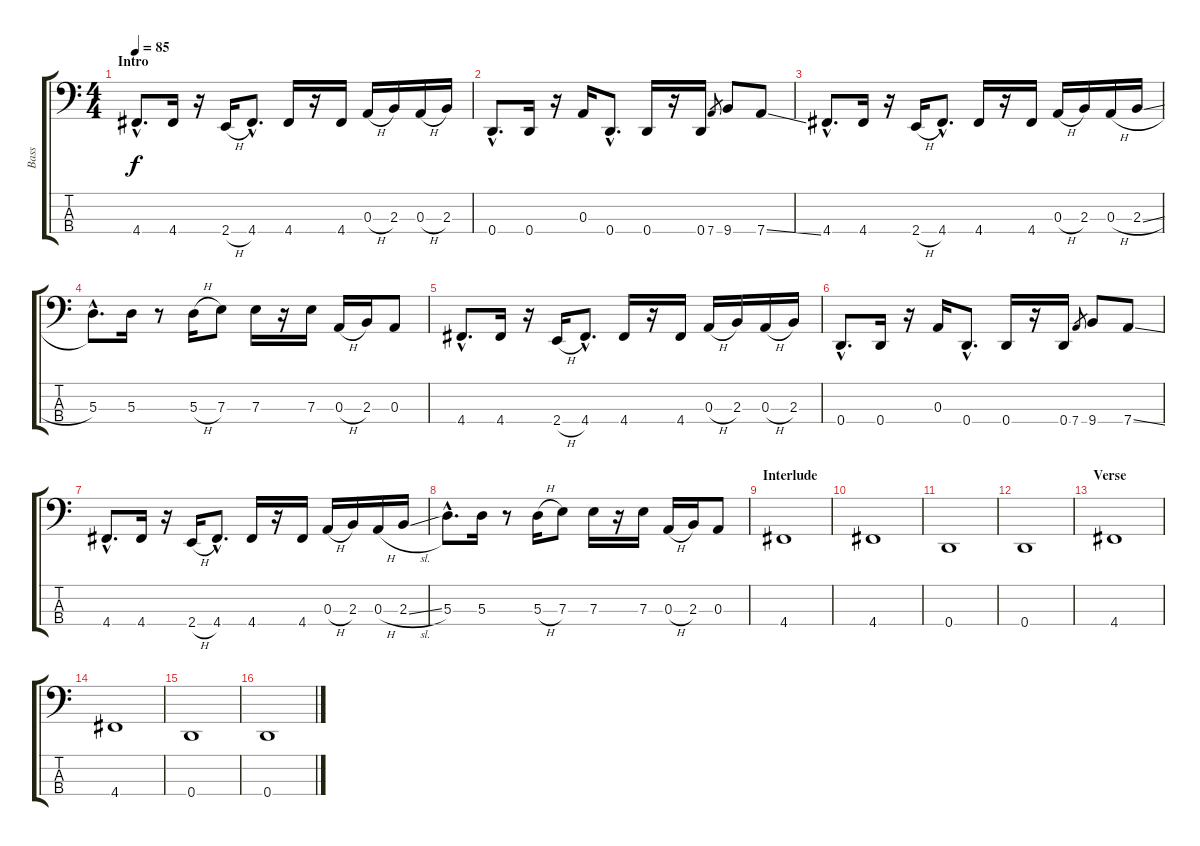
\track ("Bass" "Bass") {instrument electricbassfinger}
\staff {score tabs}
\tuning (G2 D2 A1 D1) {hide}
\ts (4 4)
\section ("" "Intro")
\tempo 85
\clef f4
\ks c
4.4{hac}.8{d dy f instrument electricbassfinger} 4.4.16 r.16 2.4{h}.16 4.4{hac}.8{d} 4.4.16 r.16 4.4.16 0.3{h}.16 2.3.16 0.3{h}.16 2.3.16 |
0.4{hac}.8{d} 0.4.16 r.16 0.3.16 0.4{hac}.8{d} 0.4.16 r.16 0.4.16 7.4.8{gr} 9.4.8 7.4{ss}.8 |
4.4{hac}.8{d} 4.4.16 r.16 2.4{h}.16 4.4{hac}.8{d} 4.4.16 r.16 4.4.16 0.3{h}.16 2.3.16 0.3{h}.16 2.3{sl}.16 |
5.3{hac}.8{d} 5.3.16 r.8 5.3{h}.16 7.3.8 7.3.16 r.16 7.3.16 0.3{h}.16 2.3.16 0.3.8 |
4.4{hac}.8{d} 4.4.16 r.16 2.4{h}.16 4.4{hac}.8{d} 4.4.16 r.16 4.4.16 0.3{h}.16 2.3.16 0.3{h}.16 2.3.16 |
0.4{hac}.8{d} 0.4.16 r.16 0.3.16 0.4{hac}.8{d} 0.4.16 r.16 0.4.16 7.4.8{gr} 9.4.8 7.4{ss}.8 |
4.4{hac}.8{d} 4.4.16 r.16 2.4{h}.16 4.4{hac}.8{d} 4.4.16 r.16 4.4.16 0.3{h}.16 2.3.16 0.3{h}.16 2.3{sl}.16 |
5.3{hac}.8{d} 5.3.16 r.8 5.3{h}.16 7.3.8 7.3.16 r.16 7.3.16 0.3{h}.16 2.3.16 0.3.8 |
\section ("" "Interlude")
4.4.1 |
4.4.1 |
0.4.1 |
0.4.1 |
\section ("" "Verse")
4.4.1 |
4.4.1 |
0.4.1 |
0.4.1
